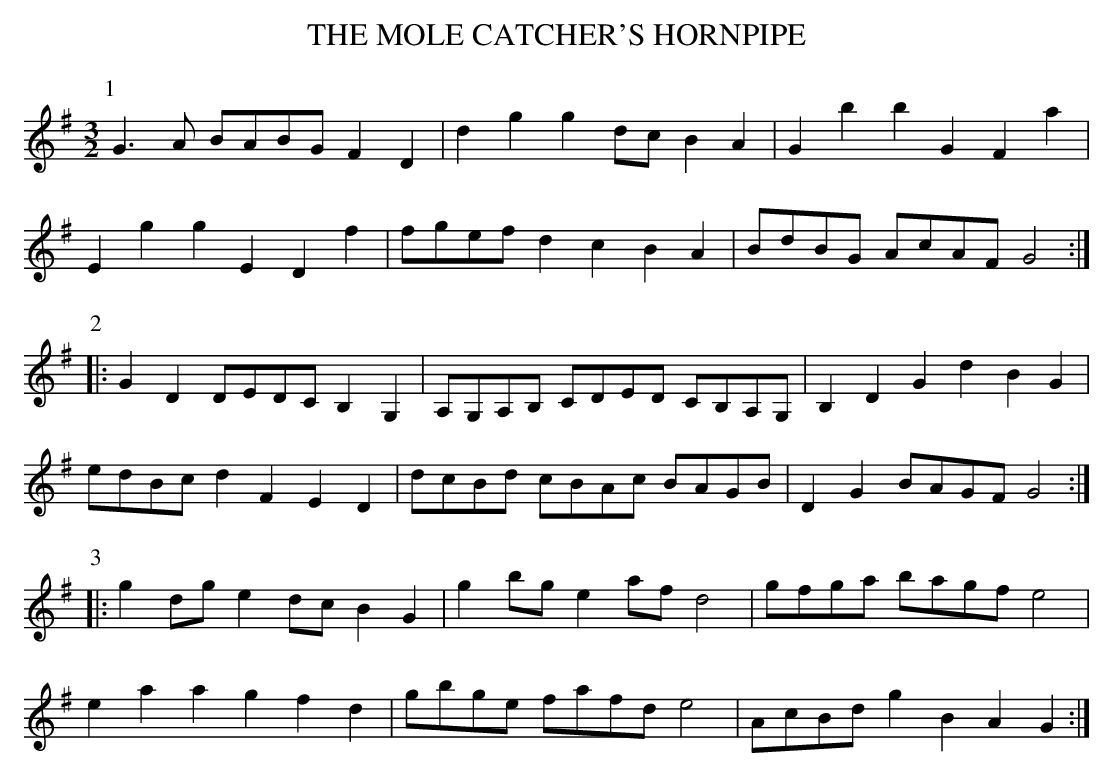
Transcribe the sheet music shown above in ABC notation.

X:1
T:THE MOLE CATCHER'S HORNPIPE
M:3/2
L:1/8
K:G
P:1
G3 A BABG F2 D2 | d2 g2 g2 dcB2 A2 | G2 b2 b2 G2 F2 a2 |
E2 g2 g2 E2 D2 f2 | fgef d2 c2 B2 A2 | BdBG AcAF G4 :|
P:2
|:G2 D2 DEDC B,2 G,2 | A,G,A,B, CDED CB,A,G, | B,2 D2 G2 d2 B2 G2 |
edBc d2 F2 E2 D2 | dcBd cBAc BAGB | D2 G2 BAGF G4:|
P:3
|:g2 dg e2 dc B2 G2 | g2 bg e2 af d4 | gfga bagf e4 |
e2 a2 a2 g2 f2 d2 | gbge fafd e4 | AcBd g2 B2 A2 G2 :|
